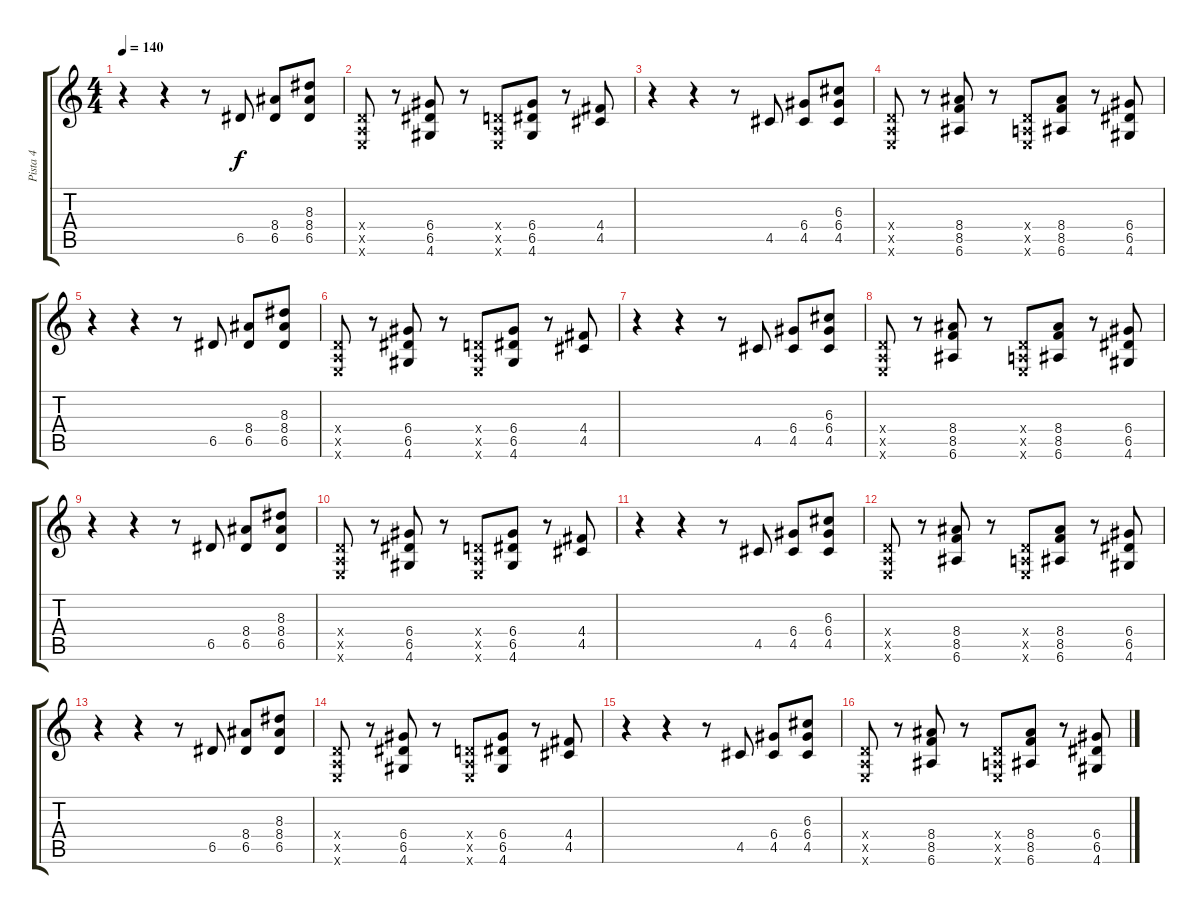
\track ("Pista 4" "Pista 4") {instrument distortionguitar}
\staff {score tabs}
\tuning (E4 B3 G3 D3 A2 E2) {hide}
\ts (4 4)
\tempo 140
\clef g2
\ks c
r.4{dy f} r.4 r.8 6.5.8 (8.4 6.5).8 (8.3 8.4 6.5).8 |
(0.4{x} 0.5{x} 0.6{x}).8 r.8 (6.4 6.5 4.6).8 r.8 (0.4{x} 0.5{x} 0.6{x}).8 (6.4 6.5 4.6).8 r.8 (4.4 4.5).8 |
r.4 r.4 r.8 4.5.8 (6.4 4.5).8 (6.3 6.4 4.5).8 |
(0.4{x} 0.5{x} 0.6{x}).8 r.8 (8.4 8.5 6.6).8 r.8 (0.4{x} 0.5{x} 0.6{x}).8 (8.4 8.5 6.6).8 r.8 (6.4 6.5 4.6).8 |
r.4 r.4 r.8 6.5.8 (8.4 6.5).8 (8.3 8.4 6.5).8 |
(0.4{x} 0.5{x} 0.6{x}).8{volume 9} r.8 (6.4 6.5 4.6).8 r.8 (0.4{x} 0.5{x} 0.6{x}).8 (6.4 6.5 4.6).8 r.8 (4.4 4.5).8 |
r.4{volume 7} r.4 r.8 4.5.8 (6.4 4.5).8 (6.3 6.4 4.5).8 |
(0.4{x} 0.5{x} 0.6{x}).8{volume 5} r.8 (8.4 8.5 6.6).8 r.8 (0.4{x} 0.5{x} 0.6{x}).8 (8.4 8.5 6.6).8 r.8 (6.4 6.5 4.6).8 |
r.4 r.4 r.8 6.5.8 (8.4 6.5).8 (8.3 8.4 6.5).8 |
(0.4{x} 0.5{x} 0.6{x}).8 r.8 (6.4 6.5 4.6).8 r.8 (0.4{x} 0.5{x} 0.6{x}).8 (6.4 6.5 4.6).8 r.8 (4.4 4.5).8 |
r.4{volume 4} r.4 r.8 4.5.8 (6.4 4.5).8 (6.3 6.4 4.5).8 |
(0.4{x} 0.5{x} 0.6{x}).8{volume 3} r.8 (8.4 8.5 6.6).8 r.8 (0.4{x} 0.5{x} 0.6{x}).8 (8.4 8.5 6.6).8 r.8 (6.4 6.5 4.6).8 |
r.4{volume 2} r.4 r.8 6.5.8 (8.4 6.5).8 (8.3 8.4 6.5).8 |
(0.4{x} 0.5{x} 0.6{x}).8{volume 1} r.8 (6.4 6.5 4.6).8 r.8 (0.4{x} 0.5{x} 0.6{x}).8 (6.4 6.5 4.6).8 r.8 (4.4 4.5).8 |
r.4 r.4 r.8 4.5.8 (6.4 4.5).8 (6.3 6.4 4.5).8 |
(0.4{x} 0.5{x} 0.6{x}).8 r.8 (8.4 8.5 6.6).8 r.8 (0.4{x} 0.5{x} 0.6{x}).8 (8.4 8.5 6.6).8 r.8 (6.4 6.5 4.6).8
